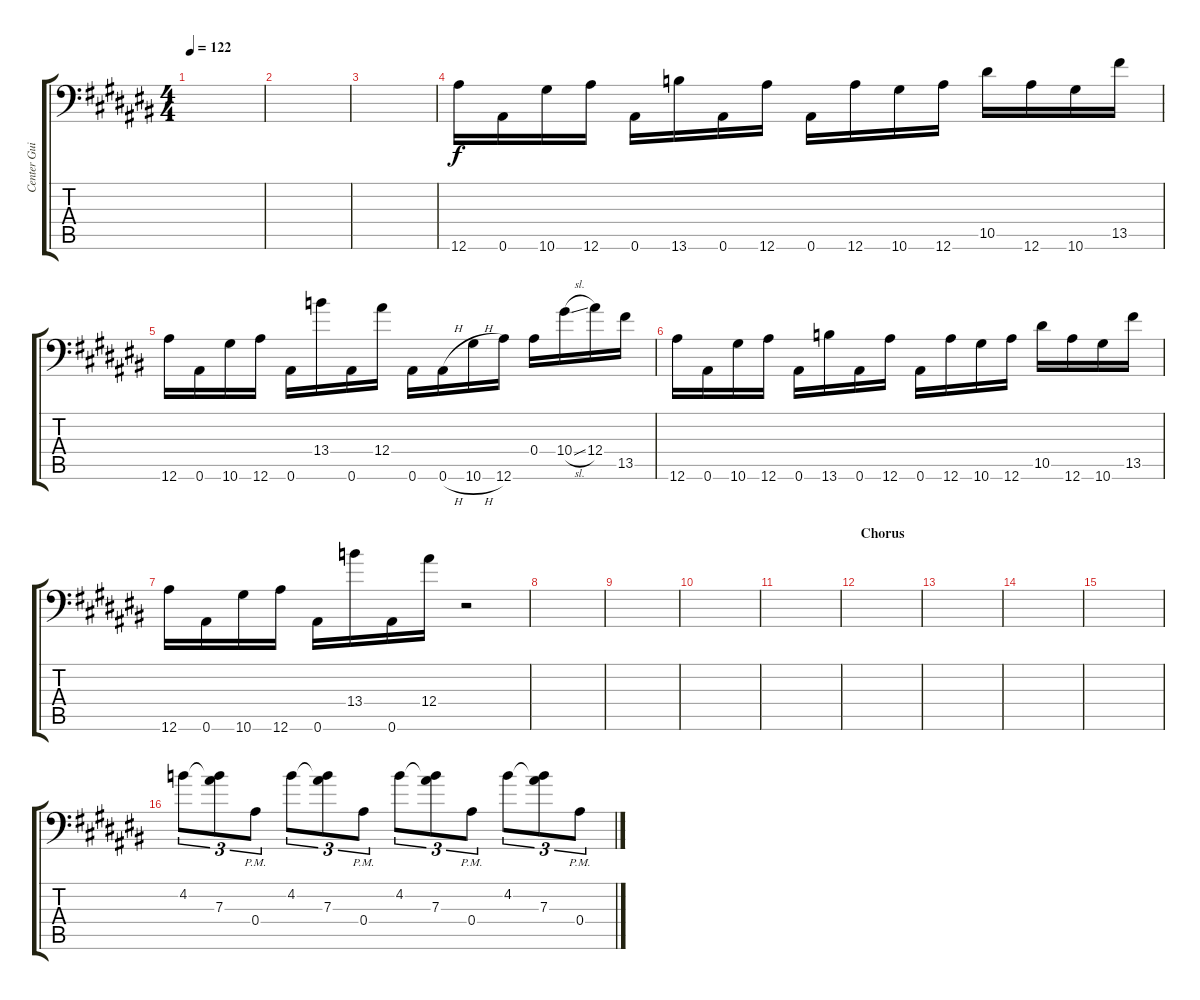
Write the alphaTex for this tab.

\track ("Center Guitar" "Center Gui") {instrument distortionguitar}
\staff {score tabs}
\tuning (C4 G3 Eb3 Bb2 F2 Bb1) {hide}
\ts (4 4)
\tempo 122
\clef f4
\ks a#minor
|
|
|
12.6.16 0.6.16 10.6.16 12.6.16 0.6.16 13.6.16 0.6.16 12.6.16 0.6.16 12.6.16 10.6.16 12.6.16 10.5.16 12.6.16 10.6.16 13.5.16 |
12.6.16 0.6.16 10.6.16 12.6.16 0.6.16 13.4.16 0.6.16 12.4.16 0.6.16 0.6{h}.16 10.6{h}.16 12.6.16 0.4.16 10.4{sl}.16 12.4.16 13.5.16 |
12.6.16 0.6.16 10.6.16 12.6.16 0.6.16 13.6.16 0.6.16 12.6.16 0.6.16 12.6.16 10.6.16 12.6.16 10.5.16 12.6.16 10.6.16 13.5.16 |
12.6.16 0.6.16 10.6.16 12.6.16 0.6.16 13.4.16 0.6.16 12.4.16 r.2 |
|
|
|
|
\section ("" "Chorus")
|
|
|
|
4.2.8{tu (3 2)} (4.2{t} 7.3).8{tu (3 2)} 0.4{pm}.8{tu (3 2)} 4.2.8{tu (3 2)} (4.2{t} 7.3).8{tu (3 2)} 0.4{pm}.8{tu (3 2)} 4.2.8{tu (3 2)} (4.2{t} 7.3).8{tu (3 2)} 0.4{pm}.8{tu (3 2)} 4.2.8{tu (3 2)} (4.2{t} 7.3).8{tu (3 2)} 0.4{pm}.8{tu (3 2)}
